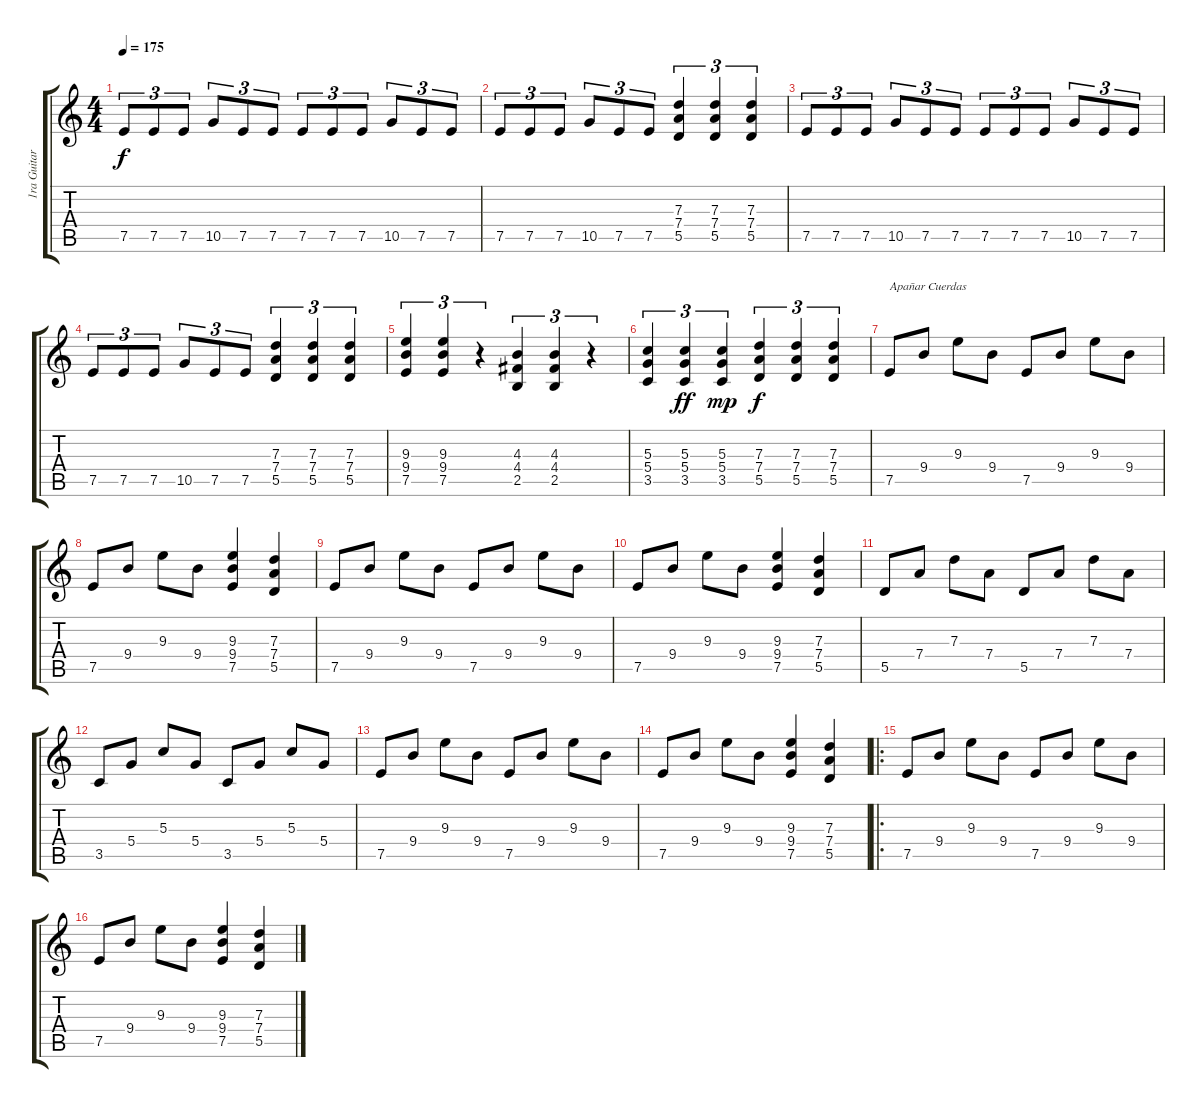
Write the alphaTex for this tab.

\track ("1ra Guitarra" "1ra Guitar") {instrument distortionguitar}
\staff {score tabs}
\tuning (E4 B3 G3 D3 A2 E2) {hide}
\ts (4 4)
\tempo 175
\clef g2
\ks c
7.5.8{tu (3 2) dy f} 7.5.8{tu (3 2)} 7.5.8{tu (3 2)} 10.5.8{tu (3 2)} 7.5.8{tu (3 2)} 7.5.8{tu (3 2)} 7.5.8{tu (3 2)} 7.5.8{tu (3 2)} 7.5.8{tu (3 2)} 10.5.8{tu (3 2)} 7.5.8{tu (3 2)} 7.5.8{tu (3 2)} |
7.5.8{tu (3 2)} 7.5.8{tu (3 2)} 7.5.8{tu (3 2)} 10.5.8{tu (3 2)} 7.5.8{tu (3 2)} 7.5.8{tu (3 2)} (7.3 7.4 5.5).4{tu (3 2)} (7.3 7.4 5.5).4{tu (3 2)} (7.3 7.4 5.5).4{tu (3 2)} |
7.5.8{tu (3 2)} 7.5.8{tu (3 2)} 7.5.8{tu (3 2)} 10.5.8{tu (3 2)} 7.5.8{tu (3 2)} 7.5.8{tu (3 2)} 7.5.8{tu (3 2)} 7.5.8{tu (3 2)} 7.5.8{tu (3 2)} 10.5.8{tu (3 2)} 7.5.8{tu (3 2)} 7.5.8{tu (3 2)} |
7.5.8{tu (3 2)} 7.5.8{tu (3 2)} 7.5.8{tu (3 2)} 10.5.8{tu (3 2)} 7.5.8{tu (3 2)} 7.5.8{tu (3 2)} (7.3 7.4 5.5).4{tu (3 2)} (7.3 7.4 5.5).4{tu (3 2)} (7.3 7.4 5.5).4{tu (3 2)} |
(9.3 9.4 7.5).4{tu (3 2)} (9.3 9.4 7.5).4{tu (3 2)} r.4{tu (3 2)} (4.3 4.4 2.5).4{tu (3 2)} (4.3 4.4 2.5).4{tu (3 2)} r.4{tu (3 2)} |
(5.3 5.4 3.5).4{tu (3 2)} (5.3 5.4 3.5).4{tu (3 2) dy ff} (5.3 5.4 3.5).4{tu (3 2) dy mp} (7.3 7.4 5.5).4{tu (3 2) dy f} (7.3 7.4 5.5).4{tu (3 2)} (7.3 7.4 5.5).4{tu (3 2)} |
7.5.8{txt "Apañar Cuerdas"} 9.4.8 9.3.8 9.4.8 7.5.8 9.4.8 9.3.8 9.4.8 |
7.5.8 9.4.8 9.3.8 9.4.8 (9.3 9.4 7.5).4 (7.3 7.4 5.5).4 |
7.5.8 9.4.8 9.3.8 9.4.8 7.5.8 9.4.8 9.3.8 9.4.8 |
7.5.8 9.4.8 9.3.8 9.4.8 (9.3 9.4 7.5).4 (7.3 7.4 5.5).4 |
5.5.8 7.4.8 7.3.8 7.4.8 5.5.8 7.4.8 7.3.8 7.4.8 |
3.5.8 5.4.8 5.3.8 5.4.8 3.5.8 5.4.8 5.3.8 5.4.8 |
7.5.8 9.4.8 9.3.8 9.4.8 7.5.8 9.4.8 9.3.8 9.4.8 |
7.5.8 9.4.8 9.3.8 9.4.8 (9.3 9.4 7.5).4 (7.3 7.4 5.5).4 |
\ro
7.5.8 9.4.8 9.3.8 9.4.8 7.5.8 9.4.8 9.3.8 9.4.8 |
7.5.8 9.4.8 9.3.8 9.4.8 (9.3 9.4 7.5).4 (7.3 7.4 5.5).4
